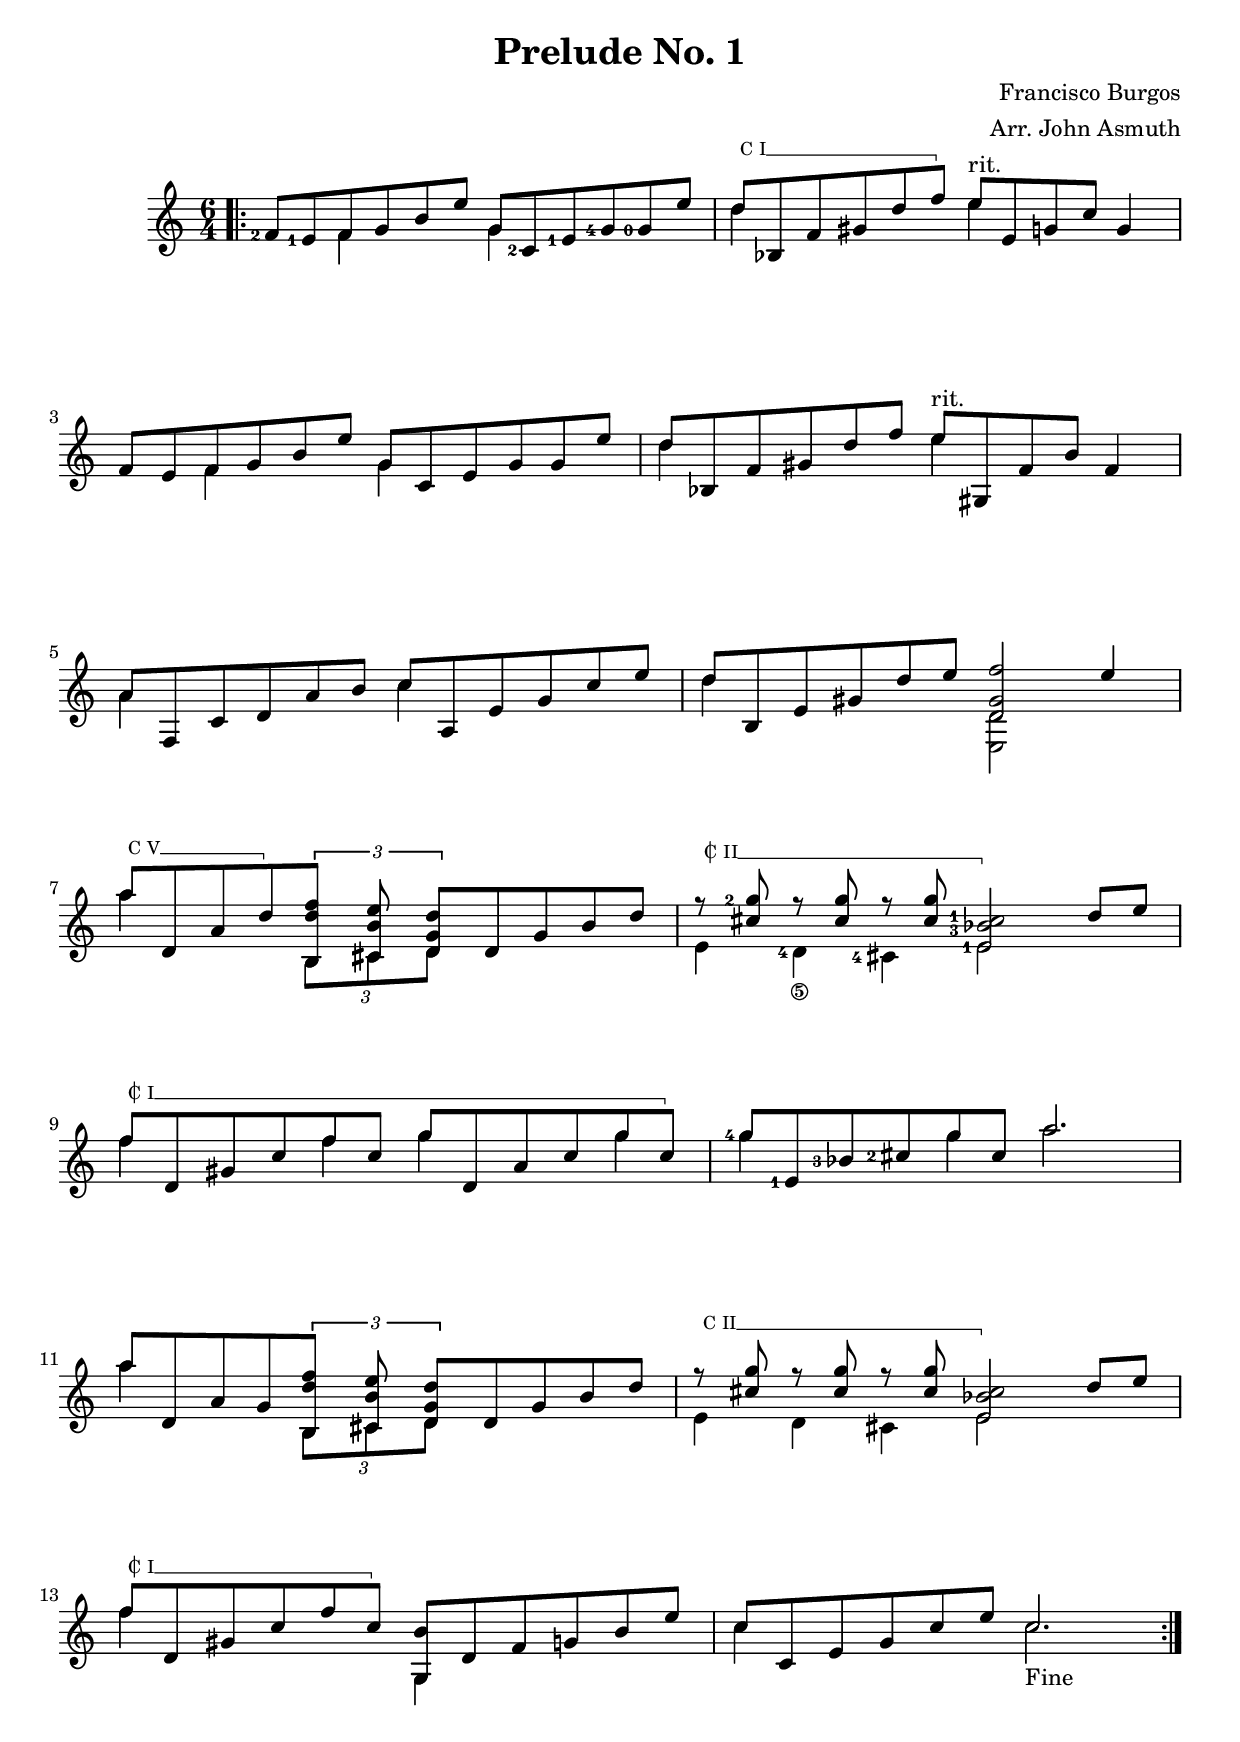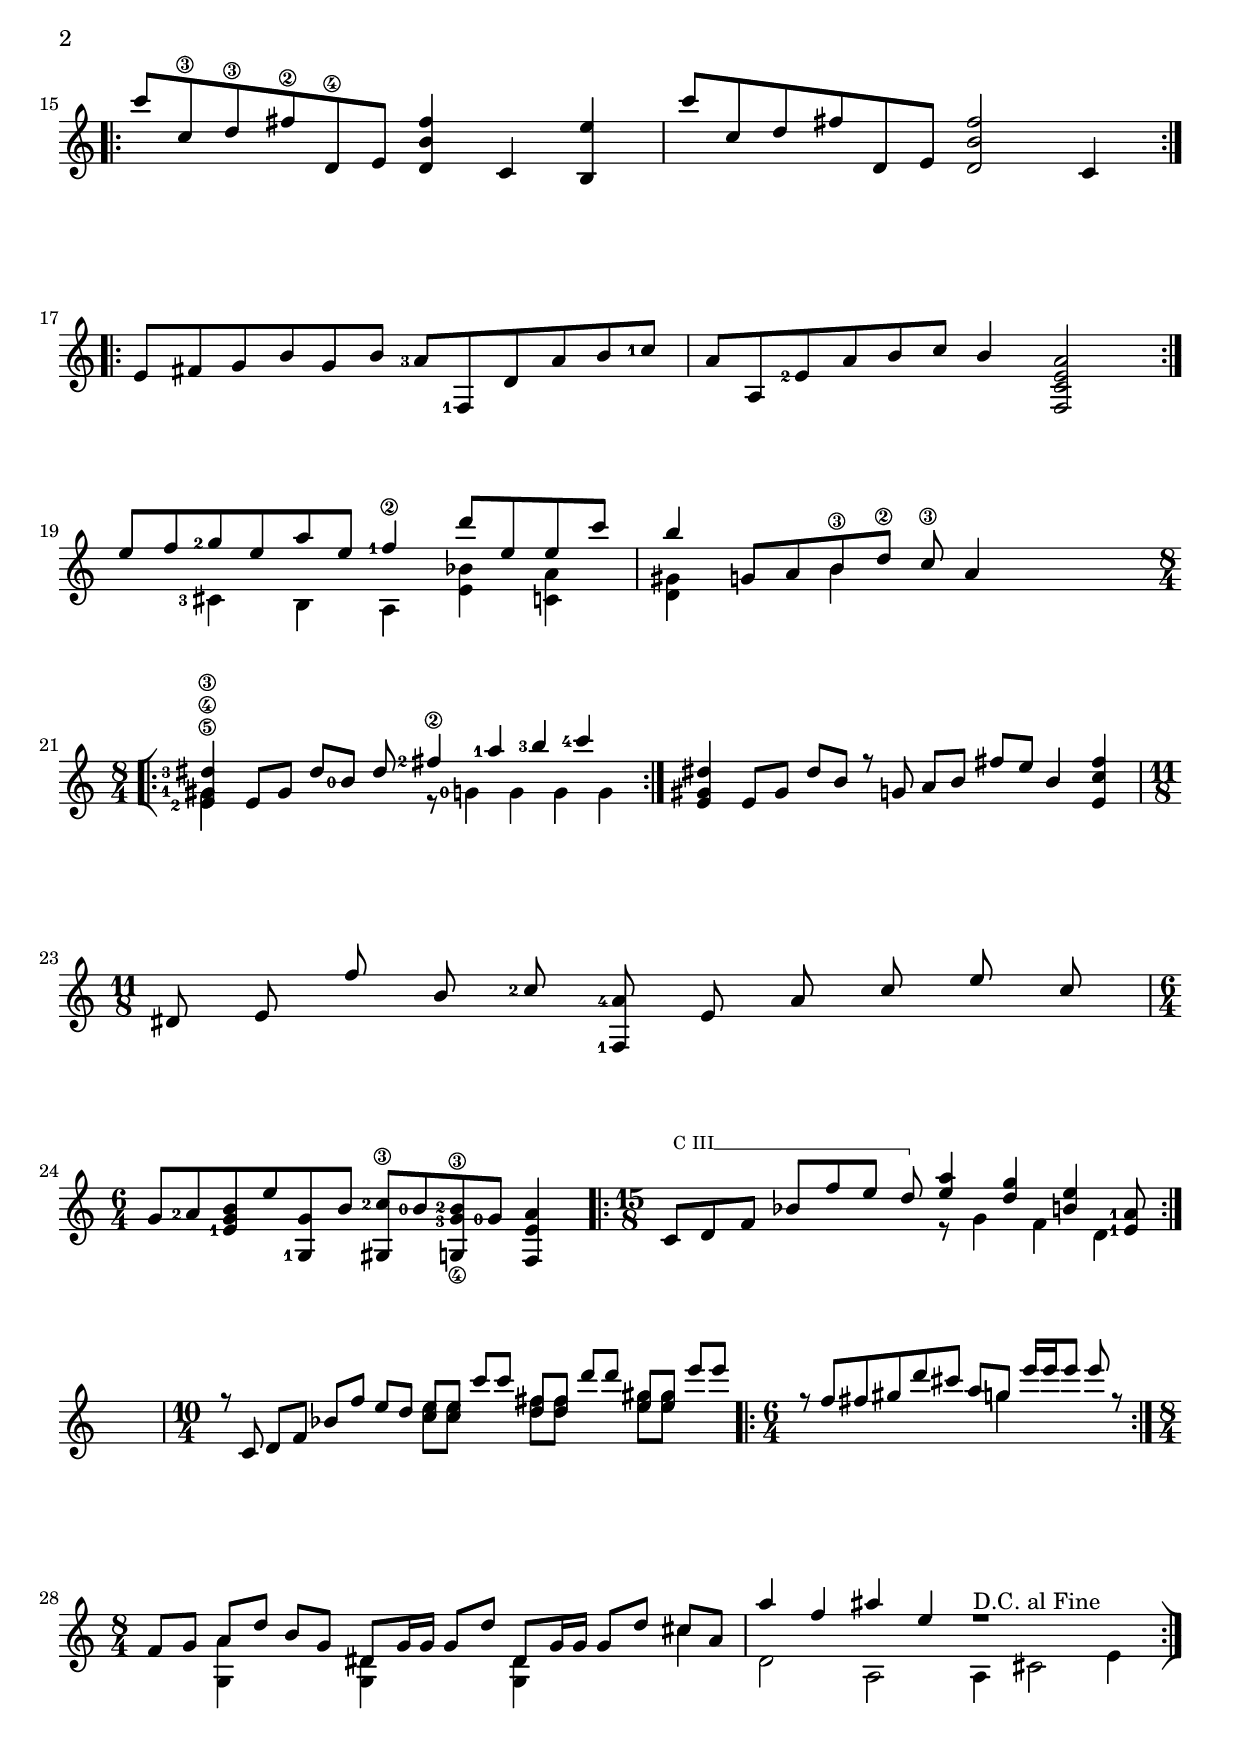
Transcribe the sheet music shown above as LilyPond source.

\version "2.18.2"
\header {
  title = "Prelude No. 1"
  composer = "Francisco Burgos"
  arranger = "Arr. John Asmuth"
}

\include "bbarred.ly"
#(define RH rightHandFinger)

<<
  {
    \time 6/4
    \key c \major
   
    <<
      \new Voice { \voiceOne
        \bar ".|:"
        \set fingeringOrientations = #'(left)
        <f'-2>8 <e'-1> f'8 g' b' e'' g' <c'-2> <e'-1> <g'-4> <g'-0> e'' |
        \fbarre #"I" { d'' bes f' gis' d'' f'' } e''-"rit." e' g' c'' g'4 | \break
      }
      \new Voice { \voiceTwo
        s4 f'4 s4 g'4 s2 |
        d''4 s2 e''4 s2 |
      }
      \new Voice { \voiceThree
        |
        |
      }
      \new Voice { \voiceFour
        |
        |
      }
    >>
    <<
      \new Voice { \voiceOne
        f'8 e' f'8 g' b' e'' g' c' e' g' g' e'' |
        d'' bes f' gis' d'' f'' e''-"rit." gis f' b' f'4 | \break
      }
      \new Voice { \voiceTwo
        s4 f'4 s4 g'4 s2 |
        d''4 s2 e''4 s2 |
      }
      \new Voice { \voiceThree
        |
        |
      }
      \new Voice { \voiceFour
        |
        |
      }
    >>
    <<
      \new Voice { \voiceOne
        a'8 f c' d' a' b' c'' a e' g' c'' e'' |
        d'' b e' gis' d'' e'' <d' gis' f''>2 e''4 | \break
      }
      \new Voice { \voiceTwo
        a'4 s2 c''4 s2 |
        d''4 s2 <e d'>2 s4 |
      }
      \new Voice { \voiceThree
        |
        |
      }
      \new Voice { \voiceFour
        |
        |
      }
    >>
    <<
      \new Voice { \voiceOne
        \set fingeringOrientations = #'(left)
        \fbarre #"V" {a''8[ d' a' d'' } \tuplet 3/4 {<b d'' f''>] <cis' b' e''> <d' g' d''>[} d' g' b' d''] |
        r8 <cis'' g''-2>8 r <cis'' g''> r <cis'' g''>8 <e'-1 bes'-3 cis''-1>2 d''8 e'' | \break
      }
      \new Voice { \voiceTwo
        \set fingeringOrientations = #'(left)
        \set stringNumberOrientations = #'(down)
        a''4 s4 \tuplet 3/4 {b8 cis' <d'>} s2 |
        \bbarre #"II" { <e'>4 <d'-4\5> <cis'-4> e'2 } s4 |
      }
      \new Voice { \voiceThree
        |
        |
      }
      \new Voice { \voiceFour
        |
        |
      }
    >>
    <<
      \new Voice { \voiceOne
        \set fingeringOrientations = #'(left)
        \bbarre #"I" { f''8 d' gis' c'' f'' c'' g'' d' a' c'' g'' c'' } |
        <g''-4> <e'-1> <bes'-3> <cis''-2> g'' cis'' a''2. | \break
      }
      \new Voice { \voiceTwo
        f''4 s4 f''4 g''4 s4 g''4 |
        g''4 s4 g''4 a''2.|
      }
      \new Voice { \voiceThree
        |
        |
      }
      \new Voice { \voiceFour
        |
        |
      }
    >>
    <<
      \new Voice { \voiceOne
        a''8[ d' a' g' \tuplet 3/4 {<b d'' f''>] <cis' b' e''> <d' g' d''>[} d' g' b' d'']|
        r8 <cis'' g''>8 r <cis'' g''> r <cis'' g''>8 <e' bes' cis''>2 d''8 e'' | \break
      }
      \new Voice { \voiceTwo
        a''4 s4 \tuplet 3/4 {b8 cis' <d'>8} s2 |
        \fbarre #"II" { e'4 d' cis' e'2 } s4|
      }
      \new Voice { \voiceThree
        |
        |
      }
      \new Voice { \voiceFour
        |
        |
      }
    >>
    <<
      \new Voice { \voiceOne
        \bbarre #"I" { f''8 d' gis' c'' f'' c'' } <g b'> d' f' g' b' e'' |
        c'' c' e' g' c'' e'' c''2. \bar ":|.|:" \break
      }
      \new Voice { \voiceTwo
        f''4 s2 <g>4 s2 |
        c''4 s2 c''2.-"Fine" |
      }
      \new Voice { \voiceThree
        |
        |
      }
      \new Voice { \voiceFour
        |
        |
      }
    >>
    
    \pageBreak
    
    <<
      \new Voice { \voiceOne
        c'''8 c''\3 d''\3 fis''\2 d'\4 e' <d' b' fis''>4 c' <b e''> |
        c'''8 c'' d'' fis'' d' e' <d' b' fis''>2 c'4 \bar ":|.|:" \break
      }
      \new Voice { \voiceTwo
        |
        |
      }
      \new Voice { \voiceThree
        |
        |
      }
      \new Voice { \voiceFour
        |
        |
      }
    >>
    <<
      \new Voice { \voiceOne
        \set fingeringOrientations = #'(left)
        e'8 fis' g' b' g' b' <a'-3> <f-1> d' a' b' <c''-1> |
        a' a <e'-2> a' b' c'' b'4 <f c' e' a'>2 \bar ":|." \break
      }
      \new Voice { \voiceTwo
        |
        |
      }
      \new Voice { \voiceThree
        |
        |
      }
      \new Voice { \voiceFour
        |
        |
      }
    >>
    <<
      \new Voice { \voiceOne
        \set fingeringOrientations = #'(left)
        e''8 <f''> <g''-2> e'' a'' e'' <f''-1\2>4  d'''8 e'' e'' c''' |
        b''4 g'8 a' b'\3 d''\2 c''\3 a'4 s4. \bar "[|:" \break
      }
      \new Voice { \voiceTwo
        \set fingeringOrientations = #'(left)
        s4 <cis'-3> b a <e' bes'> <c' a'>  |
        <d' gis'>4 s4 b'4 s4. s4.  |
      }
      \new Voice { \voiceThree
        |
        |
      }
      \new Voice { \voiceFour
        |
        |
      }
    >>
    <<
      \new Voice { \voiceOne
        \time 8/4
        \set fingeringOrientations = #'(left)
        \set stringNumberOrientations = #'(up)
        <e'\5-2 gis'\4-1 dis''\3-3>4 e'8 gis' dis'' <b'-0> dis'' <fis''\2-2>4 <a''-1>4 <b''-3>4 <c'''-4>4 s8 \bar ":|."
        <e' gis' dis''>4 e'8 gis' dis'' b' r g' a' b' fis'' e'' b'4 <e' c'' fis''> | \break
      }
      \new Voice { \voiceTwo
        \set fingeringOrientations = #'(left)
        <e' gis'>4 s2 s8 r8 <g'-0>4 g' g' g'4 |
        |
      }
      \new Voice { \voiceThree
        |
        |
      }
      \new Voice { \voiceFour
        |
        |
      }
    >>
    <<
      \new Voice { \voiceOne
        \time 11/8
        \set fingeringOrientations = #'(left)
        dis'8 e' f'' b' <c''-2> <f-1 a'-4> e' a' c'' e''   c''| \break
      }
      \new Voice { \voiceTwo
        |
      }
      \new Voice { \voiceThree
        |
      }
      \new Voice { \voiceFour
        |
      }
    >>
    <<
      \new Voice { \voiceOne
        \time 6/4
        \set fingeringOrientations = #'(left)
        g' <a'-2> <e'-1 g' b'> e'' <g-1 g'> b' <gis c''\3-2> <b'-0> <g g'-3\4 b'-2\3> <g'-0> <f e' a'>4 \bar ".|:"
        \time 15/8
        \fbarre #"III" { c'8 d' f' bes' f'' e'' d'' } <e'' a''>4 <d'' g''> <b' e''> <e'-1 a'-1>8 \bar ":|." \break
      }
      \new Voice { \voiceTwo
        s 1. |
        s2 s4. r8 g'4 f' d' s8 |
      }
      \new Voice { \voiceThree
        |
        |
      }
      \new Voice { \voiceFour
        |
        |
      }
    >>
    <<
      \new Voice { \voiceOne
        \time 10/4
        r8 c'8 d' f' bes' f'' e'' d'' <c'' e''> <c'' e''> c''' c''' <d'' fis''> <d'' fis''> d''' d''' <e'' gis''> <e'' gis''> e''' e''' \bar ".|:" 
        \time 6/4
        r8 f'' fis'' gis'' d''' cis''' a'' g'' e'''16 e''' e'''8 e''' r8 \bar ":|." \break
      }
      \new Voice { \voiceTwo
        s1 <c'' e''>8 <c'' e''>8 s4  <d'' fis''>8  <d'' fis''>8 s4 <e'' gis''>8 <e'' gis''>8 s4 |
        s2. s8 g''4 s4.|
      }
      \new Voice { \voiceThree
        |
        |
      }
      \new Voice { \voiceFour
        |
        |
      }
    >>
    <<
      \new Voice { \voiceOne
        \time 8/4
        f'8 g' a' d'' b' g' dis' g'16 g' g'8 d'' dis' g'16 g' g'8 d'' cis'' a' |
        a''4 f'' ais'' e'' r1-"D.C. al Fine" \bar ":|]" \break  
      }
      \new Voice { \voiceTwo
        s4 <g a'> s <g dis'> s  <g dis'> s4 cis''4 |
        d'2 a2 a4 cis'2 e'4 |
      }
      \new Voice { \voiceThree
        |
        |
      }
      \new Voice { \voiceFour
        |
        |
      }
    >>
    <<
      \new Voice { \voiceOne
       |
        | \break
      }
      \new Voice { \voiceTwo
        |
        |
      }
      \new Voice { \voiceThree
        |
        |
      }
      \new Voice { \voiceFour
        |
        |
      }
    >>
  }
>>